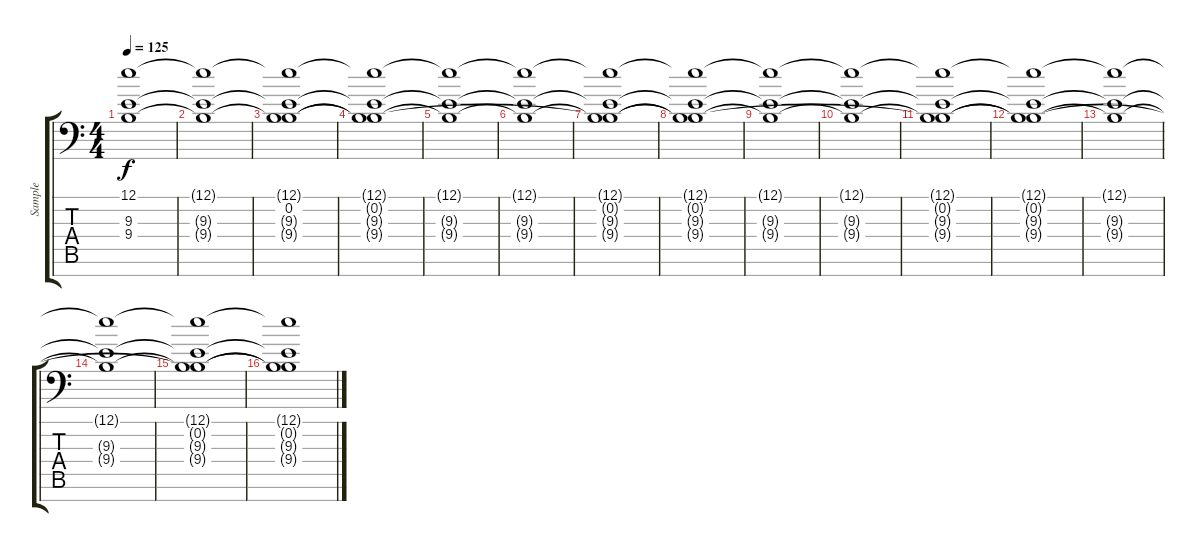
\track ("Sample" "Sample") {instrument stringensemble2}
\staff {score tabs}
\tuning (E4 B3 G3 D3 A2 E2 C-1) {hide}
\ts (4 4)
\tempo 125
\clef f4
\ks c
(12.1 9.3 9.4).1{dy f instrument stringensemble2} |
(12.1{t} 9.3{t} 9.4{t}).1 |
(12.1{t} 0.2 9.3{t} 9.4{t}).1 |
(12.1{t} 0.2{t} 9.3{t} 9.4{t}).1 |
(12.1{t} 9.3{t} 9.4{t}).1 |
(12.1{t} 9.3{t} 9.4{t}).1 |
(12.1{t} 0.2{t} 9.3{t} 9.4{t}).1 |
(12.1{t} 0.2{t} 9.3{t} 9.4{t}).1 |
(12.1{t} 9.3{t} 9.4{t}).1 |
(12.1{t} 9.3{t} 9.4{t}).1 |
(12.1{t} 0.2{t} 9.3{t} 9.4{t}).1 |
(12.1{t} 0.2{t} 9.3{t} 9.4{t}).1 |
(12.1{t} 9.3{t} 9.4{t}).1 |
(12.1{t} 9.3{t} 9.4{t}).1 |
(12.1{t} 0.2{t} 9.3{t} 9.4{t}).1 |
(12.1{t} 0.2{t} 9.3{t} 9.4{t}).1
